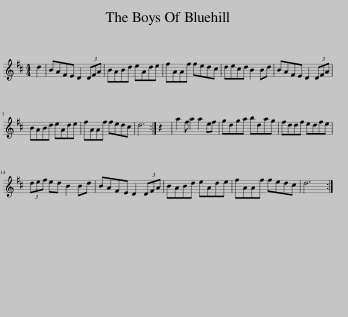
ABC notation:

X:1
L:1/8
M:4/4
I:linebreak $
K:D
V:1 treble
V:1
 d2 | BAFE D2 (3DFA | BABd eAde | fAAf fedc | decd B2 Bd | %5
 BAFE D2 (3DFA |$ BABd eAde | fAAf fedc | d6 :| z2 | %10
 a2 f a2 a2 ef | gdga bdag | fddf edfe |$ (3def ed B2 Bd | BAFE D2 (3DFA | %15
 BABd eAde | fAAf fedc | d6 :| %18
